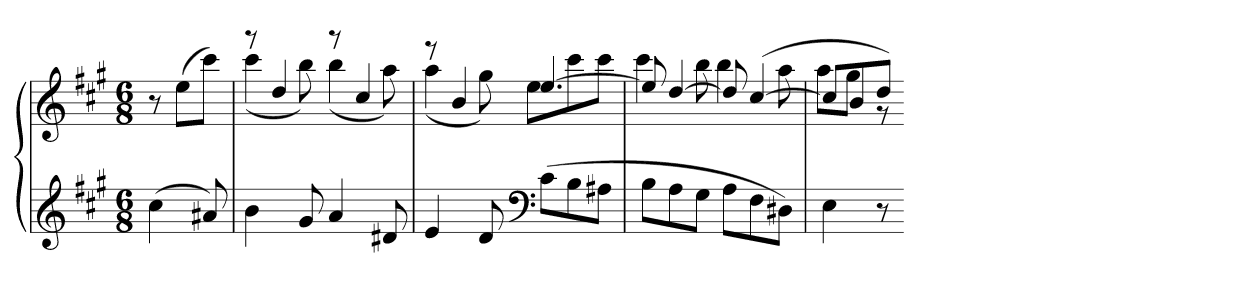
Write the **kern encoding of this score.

**kern	**kern
*part1	*part1
*staff2	*staff1
*clefG2	*clefG2
*k[f#c#g#]	*k[f#c#g#]
*A:	*A:
*M6/8	*M6/8
=	=
(4cc#	8r
.	(8eeL
8a#X)	8ccc#J)
=248	=248
*	*^
4b	8r	(4ccc#
.	4dd	.
8g#	.	8bb)
4a	8r	(4bb
.	4cc#	.
8d#X	.	8aa)
=249	=249	=249
4e	8r	(4aa
.	4b	.
8d	.	8gg#)
*clefF4	*	*
(8c#L	[4.ee	8eeL
8B	.	8ccc#
8A#XJ	.	8ccc#J
=250	=250	=250
8BL	8ee]	4ccc#
8A	[4dd	.
8G#J	.	8bb
8AL	8dd]	4bb
8F#	([4cc#	.
8D#XJ)	.	8aa
=251	=251	=251
4E	8cc#L]	8aaL
.	8b	8gg#J
8r	8ddJ)	8r
*	*v	*v
=-	=-
*-	*-
